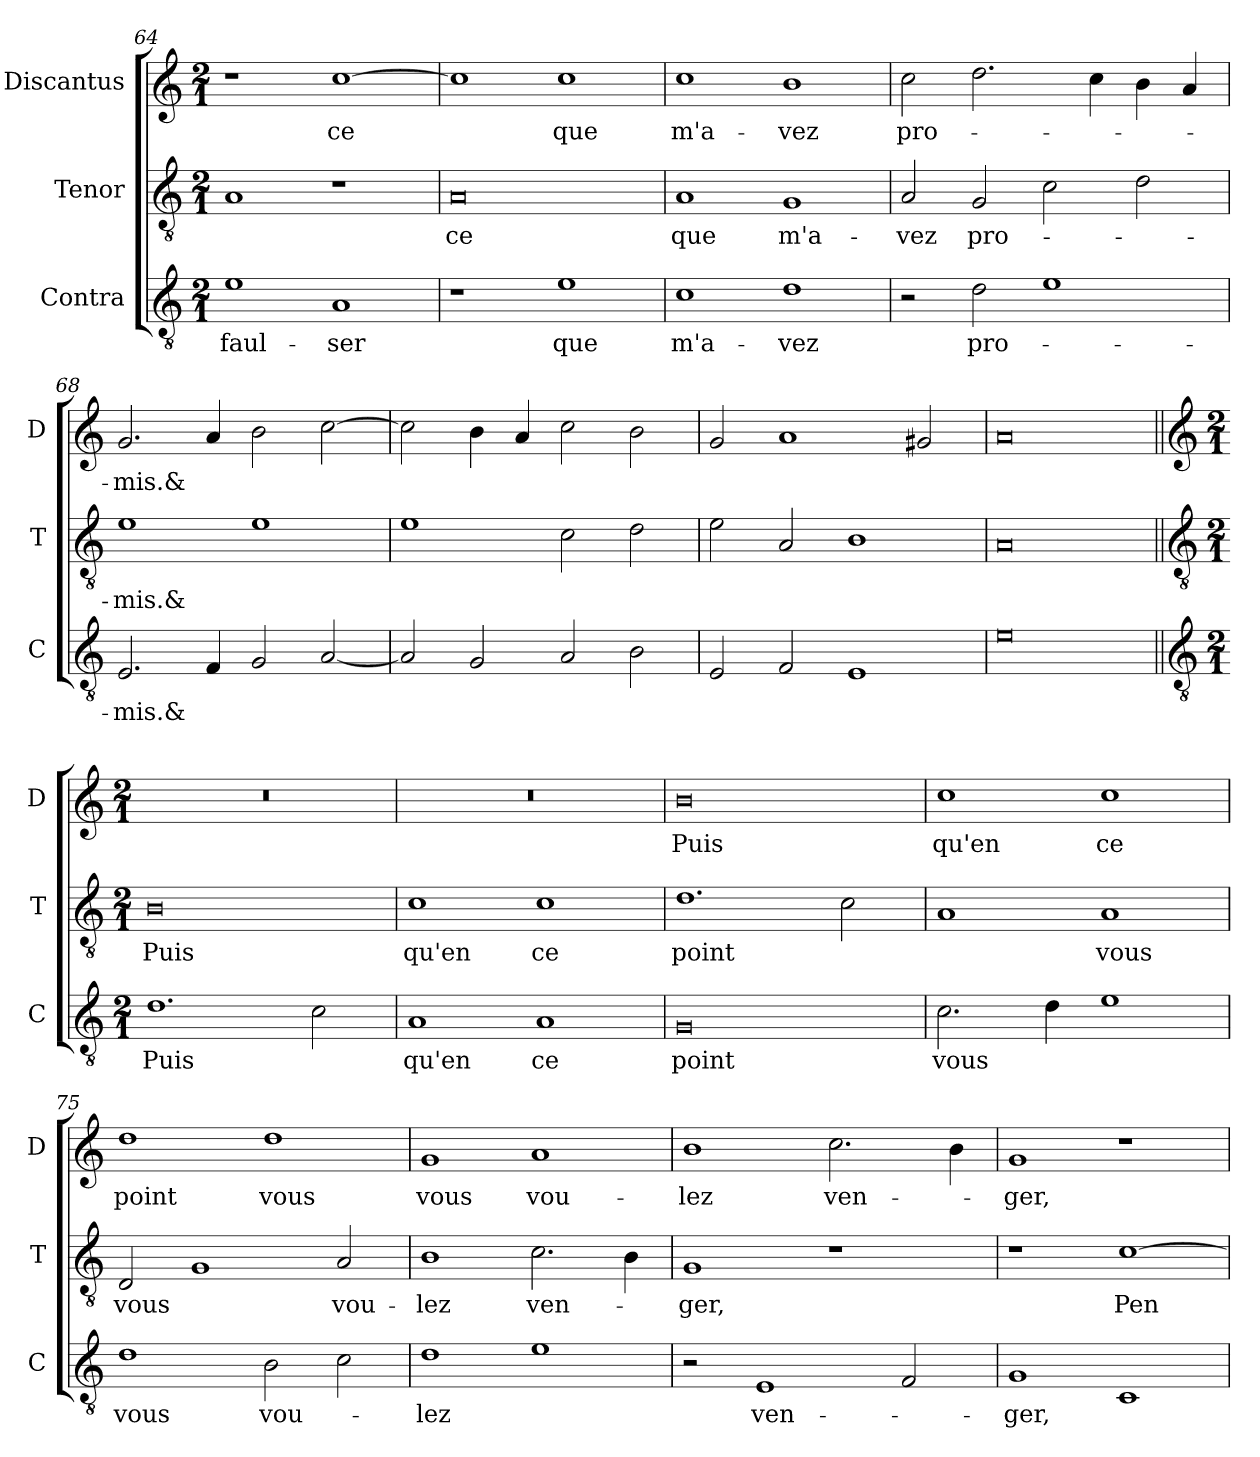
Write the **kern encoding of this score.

**kern	**text	**kern	**text	**kern	**text
*part3	*part3	*part2	*part2	*part1	*part1
*staff3	*staff3	*staff2	*staff2	*staff1	*staff1
*I"Contra	*	*I"Tenor	*	*I"Discantus	*
*I'C	*	*I'T	*	*I'D	*
*clefGv2	*	*clefGv2	*	*clefG2	*
*k[]	*	*k[]	*	*k[]	*
*M2/1	*	*M2/1	*	*M2/1	*
=64	=64	=64	=64	=64	=64
1e	faul-	1A	.	1r	.
1A	-ser	1r	.	[1cc	ce
=65	=65	=65	=65	=65	=65
1r	.	0A	ce	1cc]	.
1e	que	.	.	1cc	que
=66	=66	=66	=66	=66	=66
1c	m'a-	1A	que	1cc	m'a-
1d	-vez	1G	m'a-	1b	-vez
=67	=67	=67	=67	=67	=67
2r	.	2A	-vez	2cc	pro-
2d	pro-	2G	pro-	2.dd	.
1e	.	2c	.	.	.
.	.	.	.	4cc	.
.	.	2d	.	4b	.
.	.	.	.	4a	.
=68	=68	=68	=68	=68	=68
2.E	-mis.&	1e	-mis.&	2.g	-mis.&
4F	.	.	.	4a	.
2G	.	1e	.	2b	.
[2A	.	.	.	[2cc	.
=69	=69	=69	=69	=69	=69
2A]	.	1e	.	2cc]	.
2G	.	.	.	4b	.
.	.	.	.	4a	.
2A	.	2c	.	2cc	.
2B	.	2d	.	2b	.
=70	=70	=70	=70	=70	=70
2E	.	2e	.	2g	.
2F	.	2A	.	1a	.
1E	.	1B	.	.	.
.	.	.	.	2g#X	.
=71	=71	=71	=71	=71	=71
0e	.	0A	.	0a	.
!!LO:LB:g=z
=||	=||	=||	=||	=||	=||
*clefGv2	*	*clefGv2	*	*clefG2	*
*k[]	*	*k[]	*	*k[]	*
*M2/1	*	*M2/1	*	*M2/1	*
1.d	Puis	0B	Puis	0r	.
2c	.	.	.	.	.
=72	=72	=72	=72	=72	=72
1A	qu'en	1c	qu'en	0r	.
1A	ce	1c	ce	.	.
=73	=73	=73	=73	=73	=73
0G	point	1.d	point	0b	Puis
.	.	2c	.	.	.
=74	=74	=74	=74	=74	=74
2.c	vous	1A	.	1cc	qu'en
4d	.	.	.	.	.
1e	.	1A	vous	1cc	ce
=75	=75	=75	=75	=75	=75
1d	vous	2D	vous	1dd	point
.	.	1G	.	.	.
2B	vou-	.	.	1dd	vous
2c	.	2A	vou-	.	.
=76	=76	=76	=76	=76	=76
1d	-lez	1B	-lez	1g	vous
1e	.	2.c	ven-	1a	vou-
.	.	4B	.	.	.
=77	=77	=77	=77	=77	=77
2r	.	1G	-ger,	1b	-lez
1E	ven-	.	.	.	.
.	.	1r	.	2.cc	ven-
2F	.	.	.	.	.
.	.	.	.	4b	.
=78	=78	=78	=78	=78	=78
1G	-ger,	1r	.	1g	-ger,
1C	.	[1c	Pen-	1r	.
=	=	=	=	=	=
*-	*-	*-	*-	*-	*-
